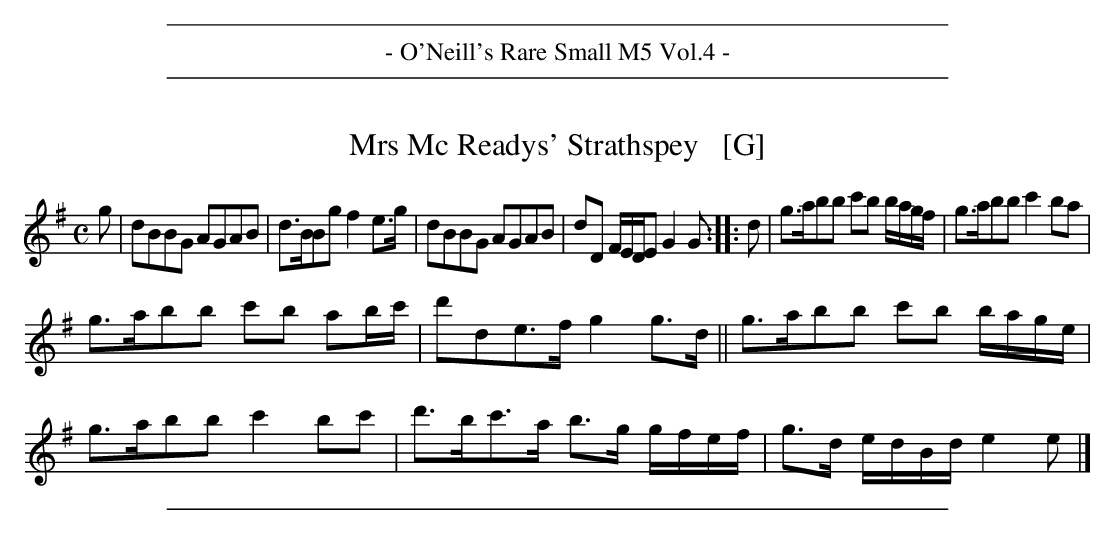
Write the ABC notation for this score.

X:1
T: Mrs Mc Readys' Strathspey   [G]
M: C
L: 1/8
K: G
g |\
dBBG AGAB | d>BBg f2e>g |\
dBBG AGAB | dD F/E/D/E G2G :: d |\
g>abb c'b b/a/g/f/ | g>abb c'2ba |
g>abb c'b ab/c'/ | d'de>f g2g>d ||\
g>abb c'b b/a/g/e/ | g>abb c'2 bc' |\
d'>bc'>a b>g g/f/e/f/ | g>d e/d/B/d/ e2e |]
